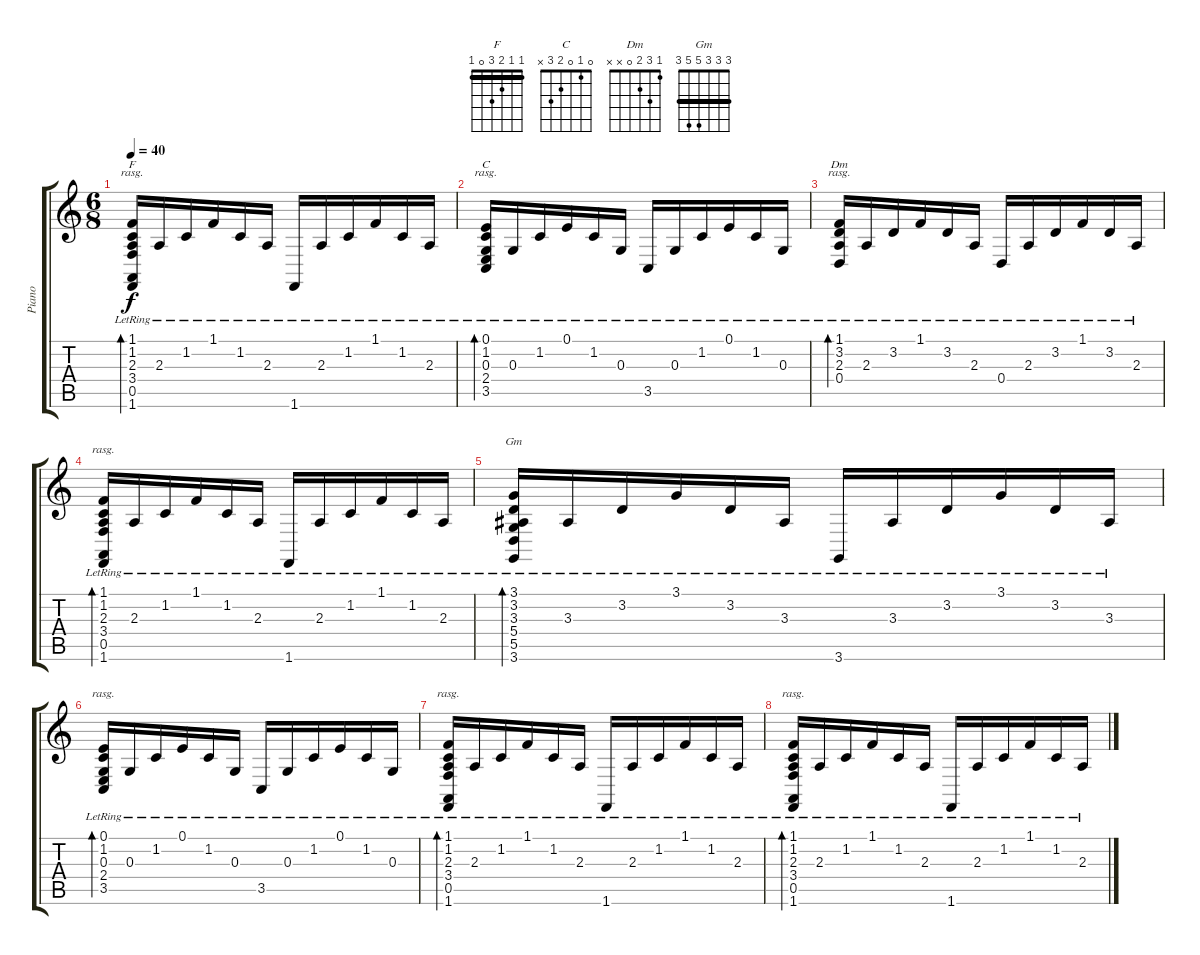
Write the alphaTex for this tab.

\track ("Piano" "Piano") {instrument electricgrandpiano}
\staff {score tabs}
\tuning (E4 B3 G3 D3 A2 E2) {hide}
\chord ("F" 1 1 2 3 0 1) {barre 1}
\chord ("C" 0 1 0 2 3 x)
\chord ("Dm" 1 3 2 0 x x)
\chord ("Gm" 3 3 3 5 5 3) {barre 3}
\ts (6 8)
\tempo 40
\clef g2
\ks c
(1.1{lr} 1.2{lr} 2.3{lr} 3.4{lr} 0.5 1.6{lr}).16{bd 30 ch "F" rasg ii dy f} 2.3{lr}.16 1.2{lr}.16 1.1{lr}.16 1.2{lr}.16 2.3{lr}.16 1.6{lr}.16 2.3{lr}.16 1.2{lr}.16 1.1{lr}.16 1.2{lr}.16 2.3{lr}.16 |
(0.1{lr} 1.2{lr} 0.3{lr} 2.4{lr} 3.5{lr}).16{bd 30 ch "C" rasg ii} 0.3{lr}.16 1.2{lr}.16 0.1{lr}.16 1.2{lr}.16 0.3{lr}.16 3.5{lr}.16 0.3{lr}.16 1.2{lr}.16 0.1{lr}.16 1.2{lr}.16 0.3{lr}.16 |
(1.1{lr} 3.2{lr} 2.3{lr} 0.4{lr}).16{bd 30 ch "Dm" rasg ii} 2.3{lr}.16 3.2{lr}.16 1.1{lr}.16 3.2{lr}.16 2.3{lr}.16 0.4{lr}.16 2.3{lr}.16 3.2{lr}.16 1.1{lr}.16 3.2{lr}.16 2.3{lr}.16 |
(1.1{lr} 1.2{lr} 2.3{lr} 3.4{lr} 0.5 1.6{lr}).16{bd 30 rasg ii} 2.3{lr}.16 1.2{lr}.16 1.1{lr}.16 1.2{lr}.16 2.3{lr}.16 1.6{lr}.16 2.3{lr}.16 1.2{lr}.16 1.1{lr}.16 1.2{lr}.16 2.3{lr}.16 |
(3.1{lr} 3.2{lr} 3.3{lr} 5.4{lr} 5.5{lr} 3.6{lr}).16{bd 30 ch "Gm"} 3.3{lr}.16 3.2{lr}.16 3.1{lr}.16 3.2{lr}.16 3.3{lr}.16 3.6{lr}.16 3.3{lr}.16 3.2{lr}.16 3.1{lr}.16 3.2{lr}.16 3.3{lr}.16 |
(0.1{lr} 1.2{lr} 0.3{lr} 2.4{lr} 3.5{lr}).16{bd 30 rasg ii} 0.3{lr}.16 1.2{lr}.16 0.1{lr}.16 1.2{lr}.16 0.3{lr}.16 3.5{lr}.16 0.3{lr}.16 1.2{lr}.16 0.1{lr}.16 1.2{lr}.16 0.3{lr}.16 |
(1.1{lr} 1.2{lr} 2.3{lr} 3.4{lr} 0.5 1.6{lr}).16{bd 30 rasg ii} 2.3{lr}.16 1.2{lr}.16 1.1{lr}.16 1.2{lr}.16 2.3{lr}.16 1.6{lr}.16 2.3{lr}.16 1.2{lr}.16 1.1{lr}.16 1.2{lr}.16 2.3{lr}.16 |
(1.1{lr} 1.2{lr} 2.3{lr} 3.4{lr} 0.5 1.6{lr}).16{bd 30 rasg ii} 2.3{lr}.16 1.2{lr}.16 1.1{lr}.16 1.2{lr}.16 2.3{lr}.16 1.6{lr}.16 2.3{lr}.16 1.2{lr}.16 1.1{lr}.16 1.2{lr}.16 2.3{lr}.16
